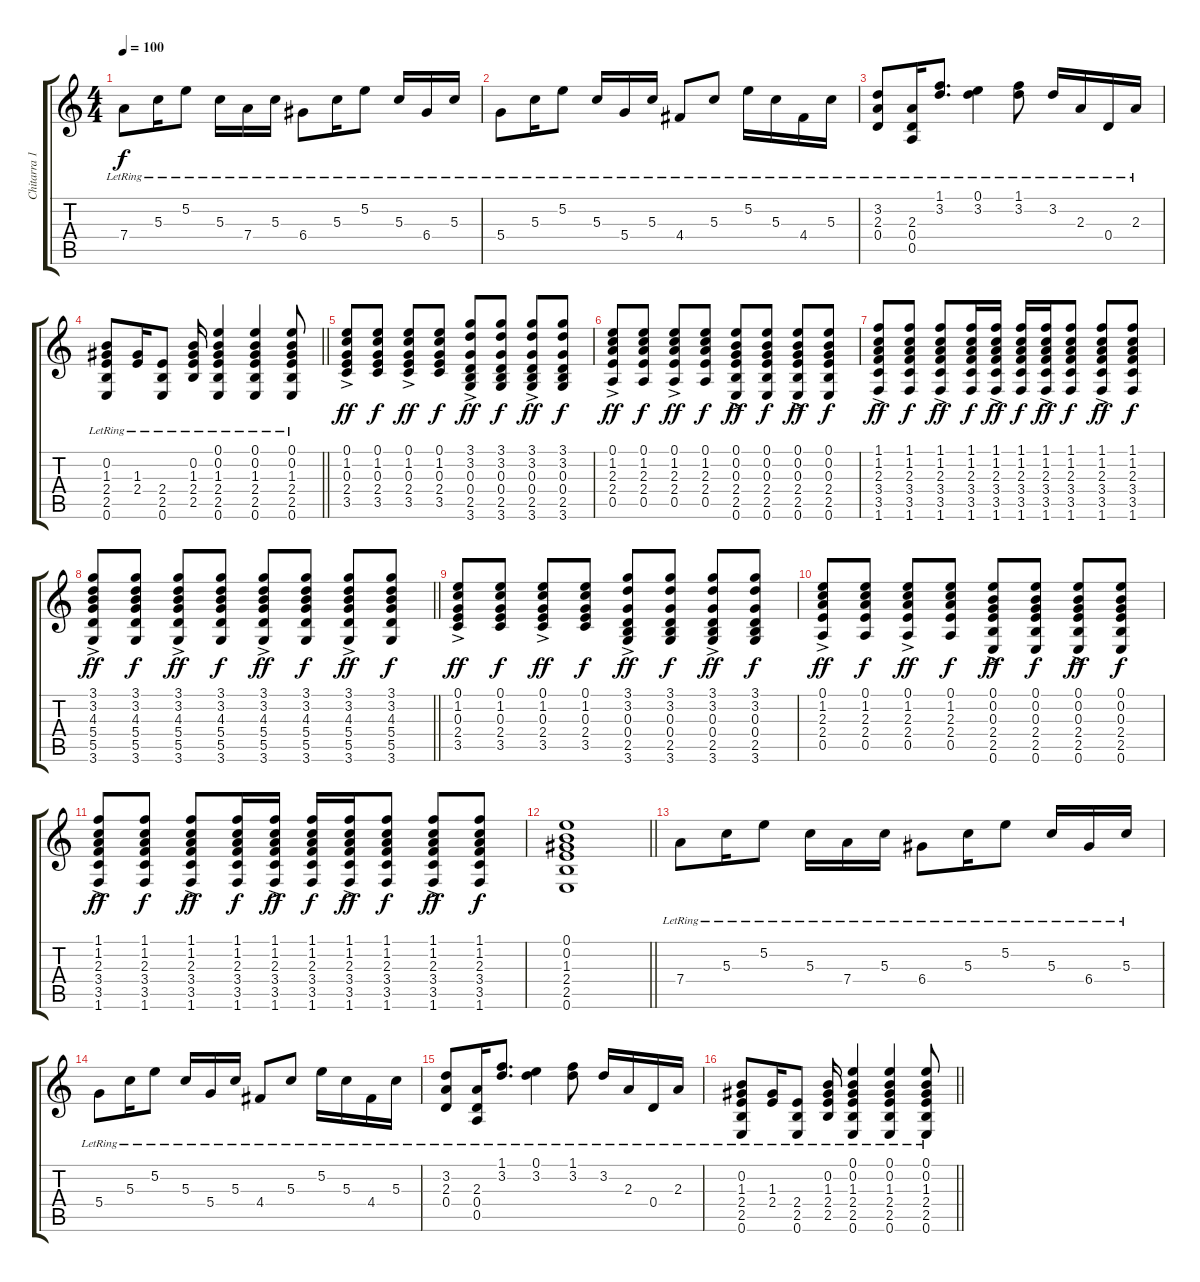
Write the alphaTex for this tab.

\track ("Chitarra 1" "Chitarra 1") {instrument acousticguitarsteel}
\staff {score tabs}
\tuning (E4 B3 G3 D3 A2 E2) {hide}
\ts (4 4)
\tempo 100
\clef g2
\ks c
7.4{lr}.8{dy f} 5.3{lr}.16 5.2{lr}.8 5.3{lr}.16 7.4{lr}.16 5.3{lr}.16 6.4{lr}.8 5.3{lr}.16 5.2{lr}.8 5.3{lr}.16 6.4{lr}.16 5.3{lr}.16 |
5.4{lr}.8 5.3{lr}.16 5.2{lr}.8 5.3{lr}.16 5.4{lr}.16 5.3{lr}.16 4.4{lr}.8 5.3{lr}.8 5.2{lr}.16 5.3{lr}.16 4.4{lr}.16 5.3{lr}.16 |
(3.2{lr} 2.3{lr} 0.4{lr}).8 (2.3{lr} 0.4{lr} 0.5{lr}).16 (1.1{lr} 3.2{lr}).8{d} (0.1{lr} 3.2{lr}).4 (1.1{lr} 3.2{lr}).8 3.2{lr}.16 2.3{lr}.16 0.4{lr}.16 2.3{lr}.16 |
\barLineRight lightlight
(0.2{lr} 1.3{lr} 2.4{lr} 2.5{lr} 0.6).8 (1.3{lr} 2.4{lr}).16 (2.4{lr} 2.5{lr} 0.6{lr}).8 (0.2 1.3 2.4{lr} 2.5{lr}).16 (0.1{lr} 0.2{lr} 1.3{lr} 2.4{lr} 2.5{lr} 0.6{lr}).4 (0.1{lr} 0.2{lr} 1.3{lr} 2.4{lr} 2.5{lr} 0.6{lr}).4 (0.1{lr} 0.2{lr} 1.3{lr} 2.4{lr} 2.5{lr} 0.6{lr}).8 |
(0.1{ac} 1.2{ac} 0.3{ac} 2.4{ac} 3.5{ac}).8{dy ff} (0.1 1.2 0.3 2.4 3.5).8{dy f} (0.1{ac} 1.2{ac} 0.3{ac} 2.4{ac} 3.5{ac}).8{dy ff} (0.1 1.2 0.3 2.4 3.5).8{dy f} (3.1{ac} 3.2{ac} 0.3{ac} 0.4{ac} 2.5{ac} 3.6{ac}).8{dy ff} (3.1 3.2 0.3 0.4 2.5 3.6).8{dy f} (3.1{ac} 3.2{ac} 0.3{ac} 0.4{ac} 2.5{ac} 3.6{ac}).8{dy ff} (3.1 3.2 0.3 0.4 2.5 3.6).8{dy f} |
(0.1{ac} 1.2{ac} 2.3{ac} 2.4{ac} 0.5{ac}).8{dy ff} (0.1 1.2 2.3 2.4 0.5).8{dy f} (0.1{ac} 1.2{ac} 2.3{ac} 2.4{ac} 0.5{ac}).8{dy ff} (0.1 1.2 2.3 2.4 0.5).8{dy f} (0.1{ac} 0.2{ac} 0.3{ac} 2.4{ac} 2.5{ac} 0.6{ac}).8{dy ff} (0.1 0.2 0.3 2.4 2.5 0.6).8{dy f} (0.1{ac} 0.2{ac} 0.3{ac} 2.4{ac} 2.5{ac} 0.6{ac}).8{dy ff} (0.1 0.2 0.3 2.4 2.5 0.6).8{dy f} |
(1.1{ac} 1.2{ac} 2.3{ac} 3.4{ac} 3.5{ac} 1.6{ac}).8{dy ff} (1.1 1.2 2.3 3.4 3.5 1.6).8{dy f} (1.1{ac} 1.2{ac} 2.3{ac} 3.4{ac} 3.5{ac} 1.6{ac}).8{dy ff} (1.1 1.2 2.3 3.4 3.5 1.6).16{dy f} (1.1{ac} 1.2{ac} 2.3{ac} 3.4{ac} 3.5{ac} 1.6{ac}).16{dy ff} (1.1 1.2 2.3 3.4 3.5 1.6).16{dy f} (1.1{ac} 1.2{ac} 2.3{ac} 3.4{ac} 3.5{ac} 1.6{ac}).16{dy ff} (1.1 1.2 2.3 3.4 3.5 1.6).8{dy f} (1.1{ac} 1.2{ac} 2.3{ac} 3.4{ac} 3.5{ac} 1.6{ac}).8{dy ff} (1.1 1.2 2.3 3.4 3.5 1.6).8{dy f} |
\barLineRight lightlight
(3.1{ac} 3.2{ac} 4.3{ac} 5.4{ac} 5.5{ac} 3.6{ac}).8{dy ff} (3.1 3.2 4.3 5.4 5.5 3.6).8{dy f} (3.1{ac} 3.2{ac} 4.3{ac} 5.4{ac} 5.5{ac} 3.6{ac}).8{dy ff} (3.1 3.2 4.3 5.4 5.5 3.6).8{dy f} (3.1{ac} 3.2{ac} 4.3{ac} 5.4{ac} 5.5{ac} 3.6{ac}).8{dy ff} (3.1 3.2 4.3 5.4 5.5 3.6).8{dy f} (3.1{ac} 3.2{ac} 4.3{ac} 5.4{ac} 5.5{ac} 3.6{ac}).8{dy ff} (3.1 3.2 4.3 5.4 5.5 3.6).8{dy f} |
(0.1{ac} 1.2{ac} 0.3{ac} 2.4{ac} 3.5{ac}).8{dy ff} (0.1 1.2 0.3 2.4 3.5).8{dy f} (0.1{ac} 1.2{ac} 0.3{ac} 2.4{ac} 3.5{ac}).8{dy ff} (0.1 1.2 0.3 2.4 3.5).8{dy f} (3.1{ac} 3.2{ac} 0.3{ac} 0.4{ac} 2.5{ac} 3.6{ac}).8{dy ff} (3.1 3.2 0.3 0.4 2.5 3.6).8{dy f} (3.1{ac} 3.2{ac} 0.3{ac} 0.4{ac} 2.5{ac} 3.6{ac}).8{dy ff} (3.1 3.2 0.3 0.4 2.5 3.6).8{dy f} |
(0.1{ac} 1.2{ac} 2.3{ac} 2.4{ac} 0.5{ac}).8{dy ff} (0.1 1.2 2.3 2.4 0.5).8{dy f} (0.1{ac} 1.2{ac} 2.3{ac} 2.4{ac} 0.5{ac}).8{dy ff} (0.1 1.2 2.3 2.4 0.5).8{dy f} (0.1{ac} 0.2{ac} 0.3{ac} 2.4{ac} 2.5{ac} 0.6{ac}).8{dy ff} (0.1 0.2 0.3 2.4 2.5 0.6).8{dy f} (0.1{ac} 0.2{ac} 0.3{ac} 2.4{ac} 2.5{ac} 0.6{ac}).8{dy ff} (0.1 0.2 0.3 2.4 2.5 0.6).8{dy f} |
(1.1{ac} 1.2{ac} 2.3{ac} 3.4{ac} 3.5{ac} 1.6{ac}).8{dy ff} (1.1 1.2 2.3 3.4 3.5 1.6).8{dy f} (1.1{ac} 1.2{ac} 2.3{ac} 3.4{ac} 3.5{ac} 1.6{ac}).8{dy ff} (1.1 1.2 2.3 3.4 3.5 1.6).16{dy f} (1.1{ac} 1.2{ac} 2.3{ac} 3.4{ac} 3.5{ac} 1.6{ac}).16{dy ff} (1.1 1.2 2.3 3.4 3.5 1.6).16{dy f} (1.1{ac} 1.2{ac} 2.3{ac} 3.4{ac} 3.5{ac} 1.6{ac}).16{dy ff} (1.1 1.2 2.3 3.4 3.5 1.6).8{dy f} (1.1{ac} 1.2{ac} 2.3{ac} 3.4{ac} 3.5{ac} 1.6{ac}).8{dy ff} (1.1 1.2 2.3 3.4 3.5 1.6).8{dy f} |
\barLineRight lightlight
(0.1 0.2 1.3 2.4 2.5 0.6).1 |
7.4{lr}.8 5.3{lr}.16 5.2{lr}.8 5.3{lr}.16 7.4{lr}.16 5.3{lr}.16 6.4{lr}.8 5.3{lr}.16 5.2{lr}.8 5.3{lr}.16 6.4{lr}.16 5.3{lr}.16 |
5.4{lr}.8 5.3{lr}.16 5.2{lr}.8 5.3{lr}.16 5.4{lr}.16 5.3{lr}.16 4.4{lr}.8 5.3{lr}.8 5.2{lr}.16 5.3{lr}.16 4.4{lr}.16 5.3{lr}.16 |
(3.2{lr} 2.3{lr} 0.4{lr}).8 (2.3{lr} 0.4{lr} 0.5{lr}).16 (1.1{lr} 3.2{lr}).8{d} (0.1{lr} 3.2{lr}).4 (1.1{lr} 3.2{lr}).8 3.2{lr}.16 2.3{lr}.16 0.4{lr}.16 2.3{lr}.16 |
\barLineRight lightlight
(0.2{lr} 1.3{lr} 2.4{lr} 2.5{lr} 0.6).8 (1.3{lr} 2.4{lr}).16 (2.4{lr} 2.5{lr} 0.6{lr}).8 (0.2 1.3 2.4{lr} 2.5{lr}).16 (0.1{lr} 0.2{lr} 1.3{lr} 2.4{lr} 2.5{lr} 0.6{lr}).4 (0.1{lr} 0.2{lr} 1.3{lr} 2.4{lr} 2.5{lr} 0.6{lr}).4 (0.1{lr} 0.2{lr} 1.3{lr} 2.4{lr} 2.5{lr} 0.6{lr}).8
